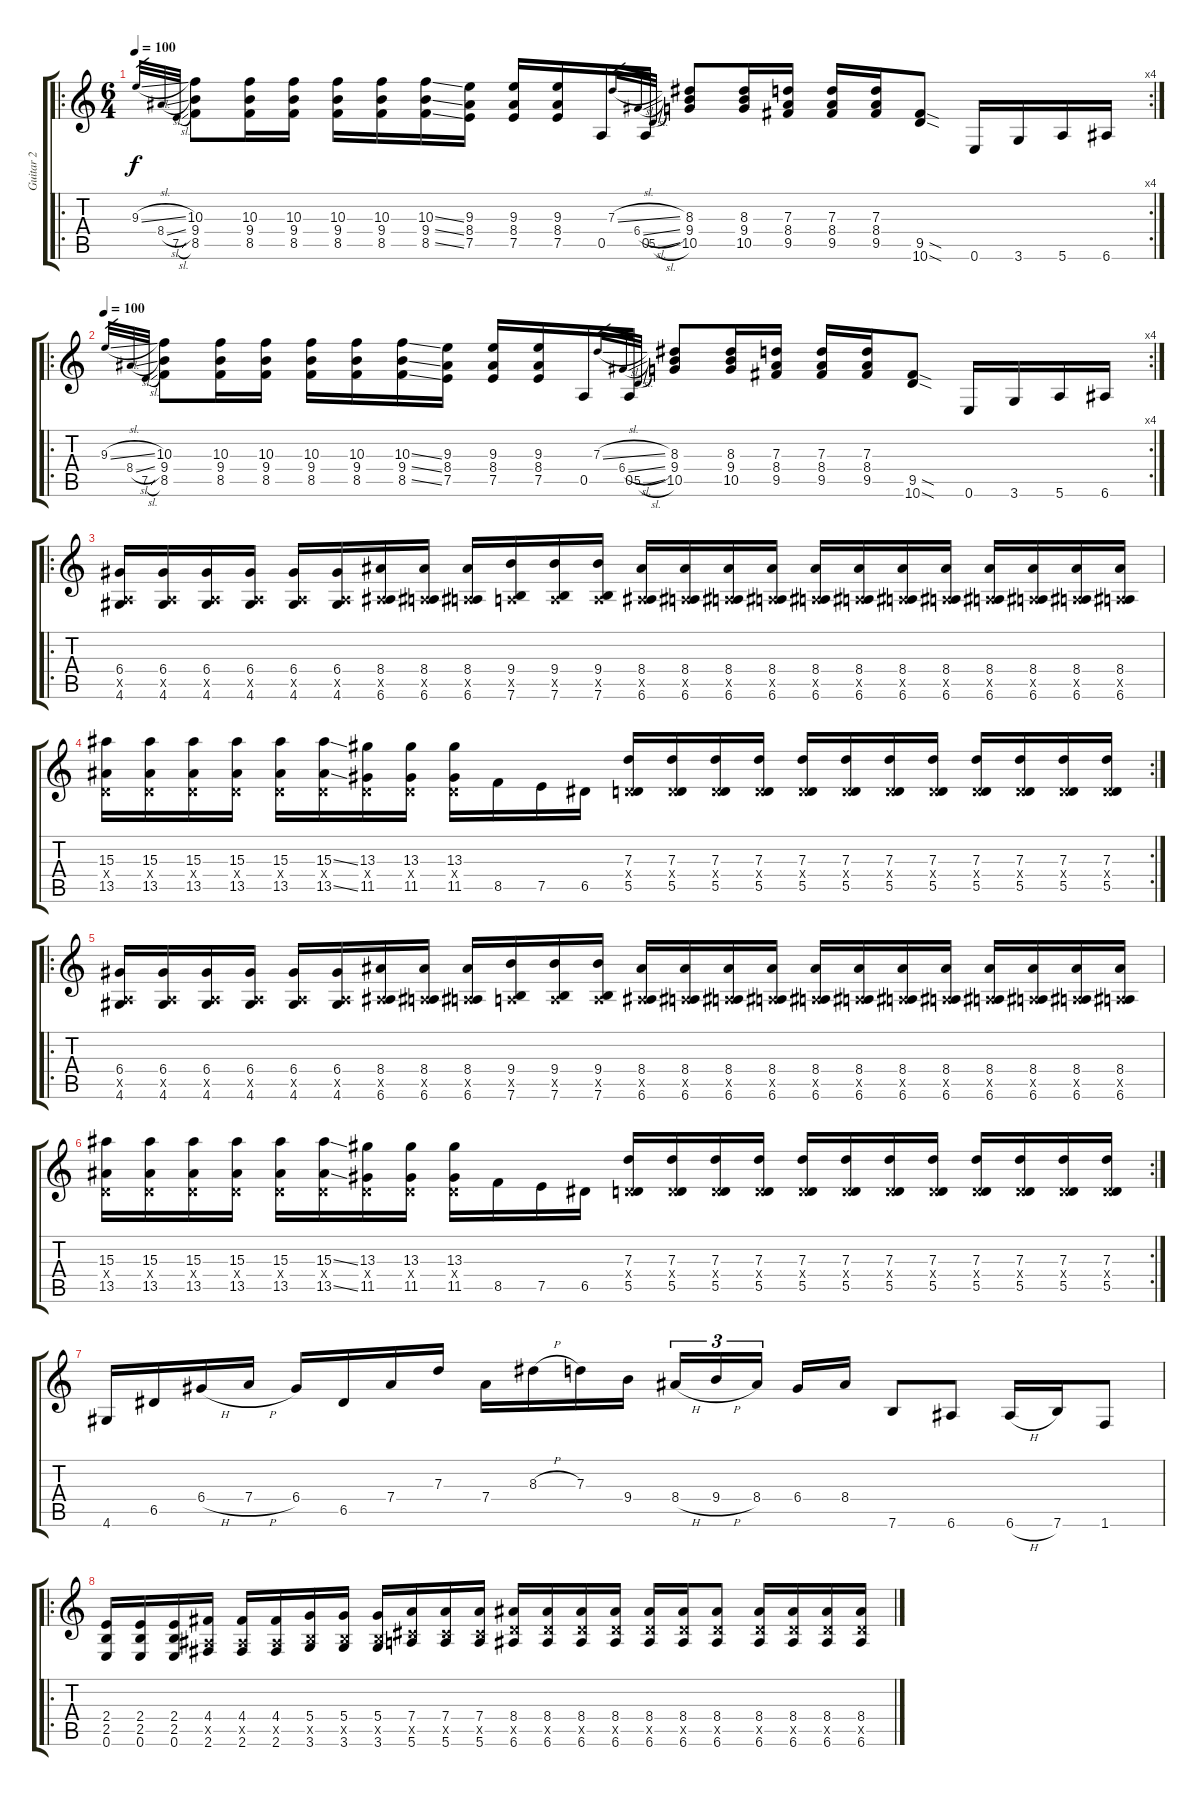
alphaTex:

\track ("Guitar 2" "Guitar 2") {instrument distortionguitar}
\staff {score tabs}
\tuning (E4 B3 G3 D3 A2 E2) {hide}
\ro
\rc 4
\ts (6 4)
\tempo 100
\clef g2
\ks c
9.3{sl}.32{gr dy f instrument distortionguitar} 8.4{sl}.32{gr} 7.5{sl}.32{gr} (10.3 9.4 8.5).8 (10.3 9.4 8.5).16 (10.3 9.4 8.5).16 (10.3 9.4 8.5).16 (10.3 9.4 8.5).16 (10.3{ss} 9.4{ss} 8.5{ss}).16 (9.3 8.4 7.5).16 (9.3 8.4 7.5).16 (9.3 8.4 7.5).16 0.5.16 0.5.16 7.3{sl}.32{gr} 6.4{sl}.32{gr} 5.5{sl}.32{gr} (8.3 9.4 10.5).8 (8.3 9.4 10.5).16 (7.3 8.4 9.5).16 (7.3 8.4 9.5).16 (7.3 8.4 9.5).16 (9.5{sod} 10.6{sod}).8 0.6.16 3.6.16 5.6.16 6.6.16 |
\ro
\rc 4
\tempo 100
9.3{sl}.32{gr} 8.4{sl}.32{gr} 7.5{sl}.32{gr} (10.3 9.4 8.5).8 (10.3 9.4 8.5).16 (10.3 9.4 8.5).16 (10.3 9.4 8.5).16 (10.3 9.4 8.5).16 (10.3{ss} 9.4{ss} 8.5{ss}).16 (9.3 8.4 7.5).16 (9.3 8.4 7.5).16 (9.3 8.4 7.5).16 0.5.16 0.5.16 7.3{sl}.32{gr} 6.4{sl}.32{gr} 5.5{sl}.32{gr} (8.3 9.4 10.5).8 (8.3 9.4 10.5).16 (7.3 8.4 9.5).16 (7.3 8.4 9.5).16 (7.3 8.4 9.5).16 (9.5{sod} 10.6{sod}).8 0.6.16 3.6.16 5.6.16 6.6.16 |
\ro
(6.4 0.5{x} 4.6).16 (6.4 0.5{x} 4.6).16 (6.4 0.5{x} 4.6).16 (6.4 0.5{x} 4.6).16 (6.4 0.5{x} 4.6).16 (6.4 0.5{x} 4.6).16 (8.4 0.5{x} 6.6).16 (8.4 0.5{x} 6.6).16 (8.4 0.5{x} 6.6).16 (9.4 0.5{x} 7.6).16 (9.4 0.5{x} 7.6).16 (9.4 0.5{x} 7.6).16 (8.4 0.5{x} 6.6).16 (8.4 0.5{x} 6.6).16 (8.4 0.5{x} 6.6).16 (8.4 0.5{x} 6.6).16 (8.4 0.5{x} 6.6).16 (8.4 0.5{x} 6.6).16 (8.4 0.5{x} 6.6).16 (8.4 0.5{x} 6.6).16 (8.4 0.5{x} 6.6).16 (8.4 0.5{x} 6.6).16 (8.4 0.5{x} 6.6).16 (8.4 0.5{x} 6.6).16 |
\rc 2
(15.3 0.4{x} 13.5).16 (15.3 0.4{x} 13.5).16 (15.3 0.4{x} 13.5).16 (15.3 0.4{x} 13.5).16 (15.3 0.4{x} 13.5).16 (15.3{ss} 0.4{x} 13.5{ss}).16 (13.3 0.4{x} 11.5).16 (13.3 0.4{x} 11.5).16 (13.3 0.4{x} 11.5).16 8.5.16 7.5.16 6.5.16 (7.3 0.4{x} 5.5).16 (7.3 0.4{x} 5.5).16 (7.3 0.4{x} 5.5).16 (7.3 0.4{x} 5.5).16 (7.3 0.4{x} 5.5).16 (7.3 0.4{x} 5.5).16 (7.3 0.4{x} 5.5).16 (7.3 0.4{x} 5.5).16 (7.3 0.4{x} 5.5).16 (7.3 0.4{x} 5.5).16 (7.3 0.4{x} 5.5).16 (7.3 0.4{x} 5.5).16 |
\ro
(6.4 0.5{x} 4.6).16 (6.4 0.5{x} 4.6).16 (6.4 0.5{x} 4.6).16 (6.4 0.5{x} 4.6).16 (6.4 0.5{x} 4.6).16 (6.4 0.5{x} 4.6).16 (8.4 0.5{x} 6.6).16 (8.4 0.5{x} 6.6).16 (8.4 0.5{x} 6.6).16 (9.4 0.5{x} 7.6).16 (9.4 0.5{x} 7.6).16 (9.4 0.5{x} 7.6).16 (8.4 0.5{x} 6.6).16 (8.4 0.5{x} 6.6).16 (8.4 0.5{x} 6.6).16 (8.4 0.5{x} 6.6).16 (8.4 0.5{x} 6.6).16 (8.4 0.5{x} 6.6).16 (8.4 0.5{x} 6.6).16 (8.4 0.5{x} 6.6).16 (8.4 0.5{x} 6.6).16 (8.4 0.5{x} 6.6).16 (8.4 0.5{x} 6.6).16 (8.4 0.5{x} 6.6).16 |
\rc 2
(15.3 0.4{x} 13.5).16 (15.3 0.4{x} 13.5).16 (15.3 0.4{x} 13.5).16 (15.3 0.4{x} 13.5).16 (15.3 0.4{x} 13.5).16 (15.3{ss} 0.4{x} 13.5{ss}).16 (13.3 0.4{x} 11.5).16 (13.3 0.4{x} 11.5).16 (13.3 0.4{x} 11.5).16 8.5.16 7.5.16 6.5.16 (7.3 0.4{x} 5.5).16 (7.3 0.4{x} 5.5).16 (7.3 0.4{x} 5.5).16 (7.3 0.4{x} 5.5).16 (7.3 0.4{x} 5.5).16 (7.3 0.4{x} 5.5).16 (7.3 0.4{x} 5.5).16 (7.3 0.4{x} 5.5).16 (7.3 0.4{x} 5.5).16 (7.3 0.4{x} 5.5).16 (7.3 0.4{x} 5.5).16 (7.3 0.4{x} 5.5).16 |
4.6.16 6.5.16 6.4{h}.16 7.4{h}.16 6.4.16 6.5.16 7.4.16 7.3.16 7.4.16 8.3{h}.16 7.3.16 9.4.16 8.4{h}.16{tu (3 2)} 9.4{h}.16{tu (3 2)} 8.4.16{tu (3 2)} 6.4.16 8.4.16 7.6.8 6.6.8 6.6{h}.16 7.6.16 1.6.8 |
\ro
(2.4 2.5 0.6).16 (2.4 2.5 0.6).16 (2.4 2.5 0.6).16 (4.4 1.5{x} 2.6).16 (4.4 1.5{x} 2.6).16 (4.4 1.5{x} 2.6).16 (5.4 2.5{x} 3.6).16 (5.4 2.5{x} 3.6).16 (5.4 2.5{x} 3.6).16 (7.4 4.5{x} 5.6).16 (7.4 4.5{x} 5.6).16 (7.4 4.5{x} 5.6).16 (8.4 5.5{x} 6.6).16 (8.4 5.5{x} 6.6).16 (8.4 5.5{x} 6.6).16 (8.4 5.5{x} 6.6).16 (8.4 5.5{x} 6.6).16 (8.4 5.5{x} 6.6).16 (8.4 5.5{x} 6.6).8 (8.4 5.5{x} 6.6).16 (8.4 5.5{x} 6.6).16 (8.4 5.5{x} 6.6).16 (8.4 5.5{x} 6.6).16
